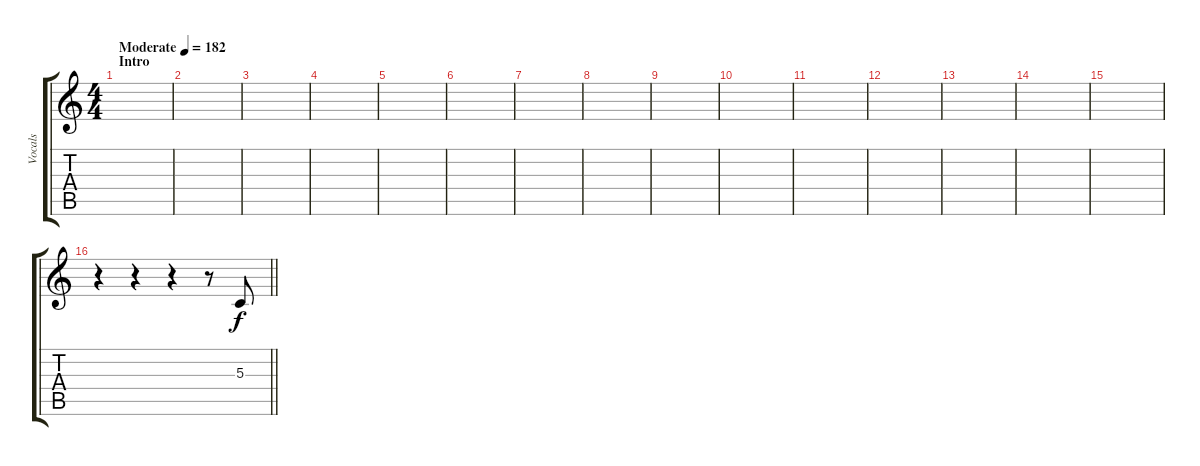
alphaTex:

\track ("Vocals" "Vocals") {instrument altosax}
\staff {score tabs}
\tuning (E4 B3 G3 D3 A2 E2) {hide}
\ts (4 4)
\section ("" "Intro")
\tempo (182 "Moderate")
\clef g2
\ks c
|
|
|
|
|
|
|
|
|
|
|
|
|
|
|
\barLineRight lightlight
r.4 r.4 r.4 r.8 5.3.8
